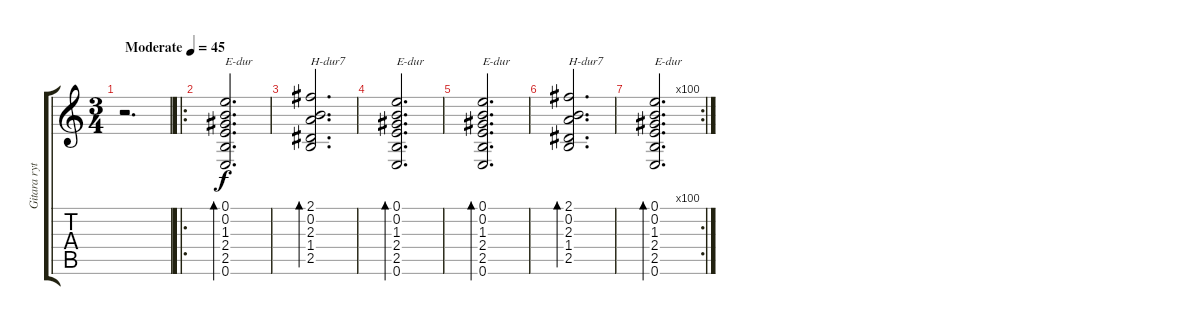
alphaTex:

\track ("Gitara rytmiczna" "Gitara ryt") {instrument acousticguitarnylon}
\staff {score tabs}
\tuning (E4 B3 G3 D3 A2 E2) {hide}
\ts (3 4)
\tempo (45 "Moderate")
\clef g2
\ks c
r.2{d dy f instrument acousticguitarnylon} |
\ro
(0.1 0.2 1.3 2.4 2.5 0.6).2{d bd 120 txt "E-dur"} |
(2.1 0.2 2.3 1.4 2.5).2{d bd 120 txt "H-dur7"} |
(0.1 0.2 1.3 2.4 2.5 0.6).2{d bd 120 txt "E-dur"} |
(0.1 0.2 1.3 2.4 2.5 0.6).2{d bd 120 txt "E-dur"} |
(2.1 0.2 2.3 1.4 2.5).2{d bd 120 txt "H-dur7"} |
\rc 100
(0.1 0.2 1.3 2.4 2.5 0.6).2{d bd 120 txt "E-dur"}
